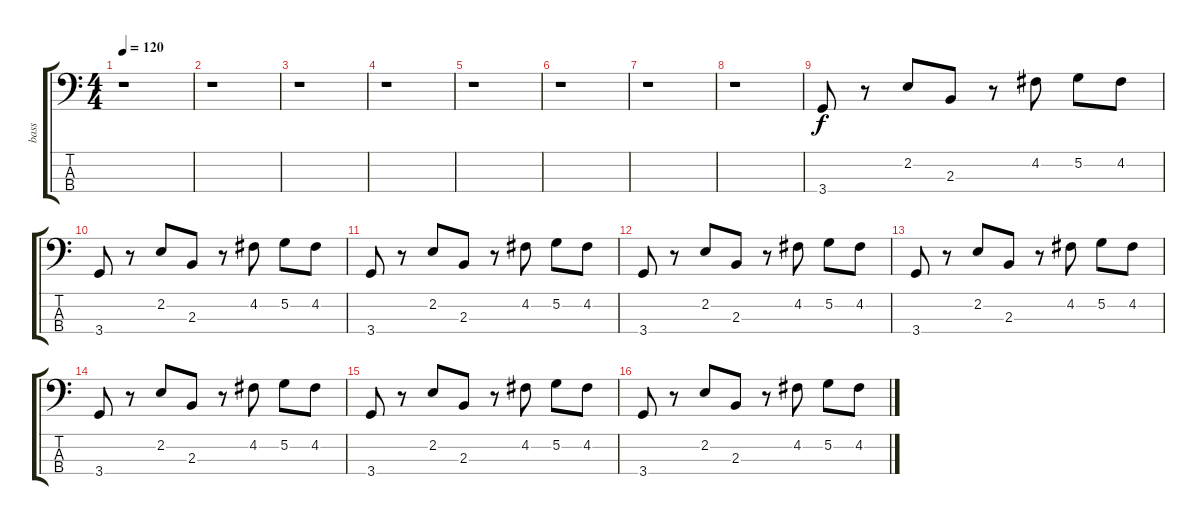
\track ("bass" "bass") {instrument electricbassfinger}
\staff {score tabs}
\tuning (G2 D2 A1 E1) {hide}
\ts (4 4)
\tempo 120
\clef f4
\ks c
r.1{dy f instrument electricbassfinger} |
r.1 |
r.1 |
r.1 |
r.1 |
r.1 |
r.1 |
r.1 |
3.4.8 r.8 2.2.8 2.3.8 r.8 4.2.8 5.2.8 4.2.8 |
3.4.8 r.8 2.2.8 2.3.8 r.8 4.2.8 5.2.8 4.2.8 |
3.4.8 r.8 2.2.8 2.3.8 r.8 4.2.8 5.2.8 4.2.8 |
3.4.8 r.8 2.2.8 2.3.8 r.8 4.2.8 5.2.8 4.2.8 |
3.4.8 r.8 2.2.8 2.3.8 r.8 4.2.8 5.2.8 4.2.8 |
3.4.8 r.8 2.2.8 2.3.8 r.8 4.2.8 5.2.8 4.2.8 |
3.4.8 r.8 2.2.8 2.3.8 r.8 4.2.8 5.2.8 4.2.8 |
3.4.8 r.8 2.2.8 2.3.8 r.8 4.2.8 5.2.8 4.2.8
